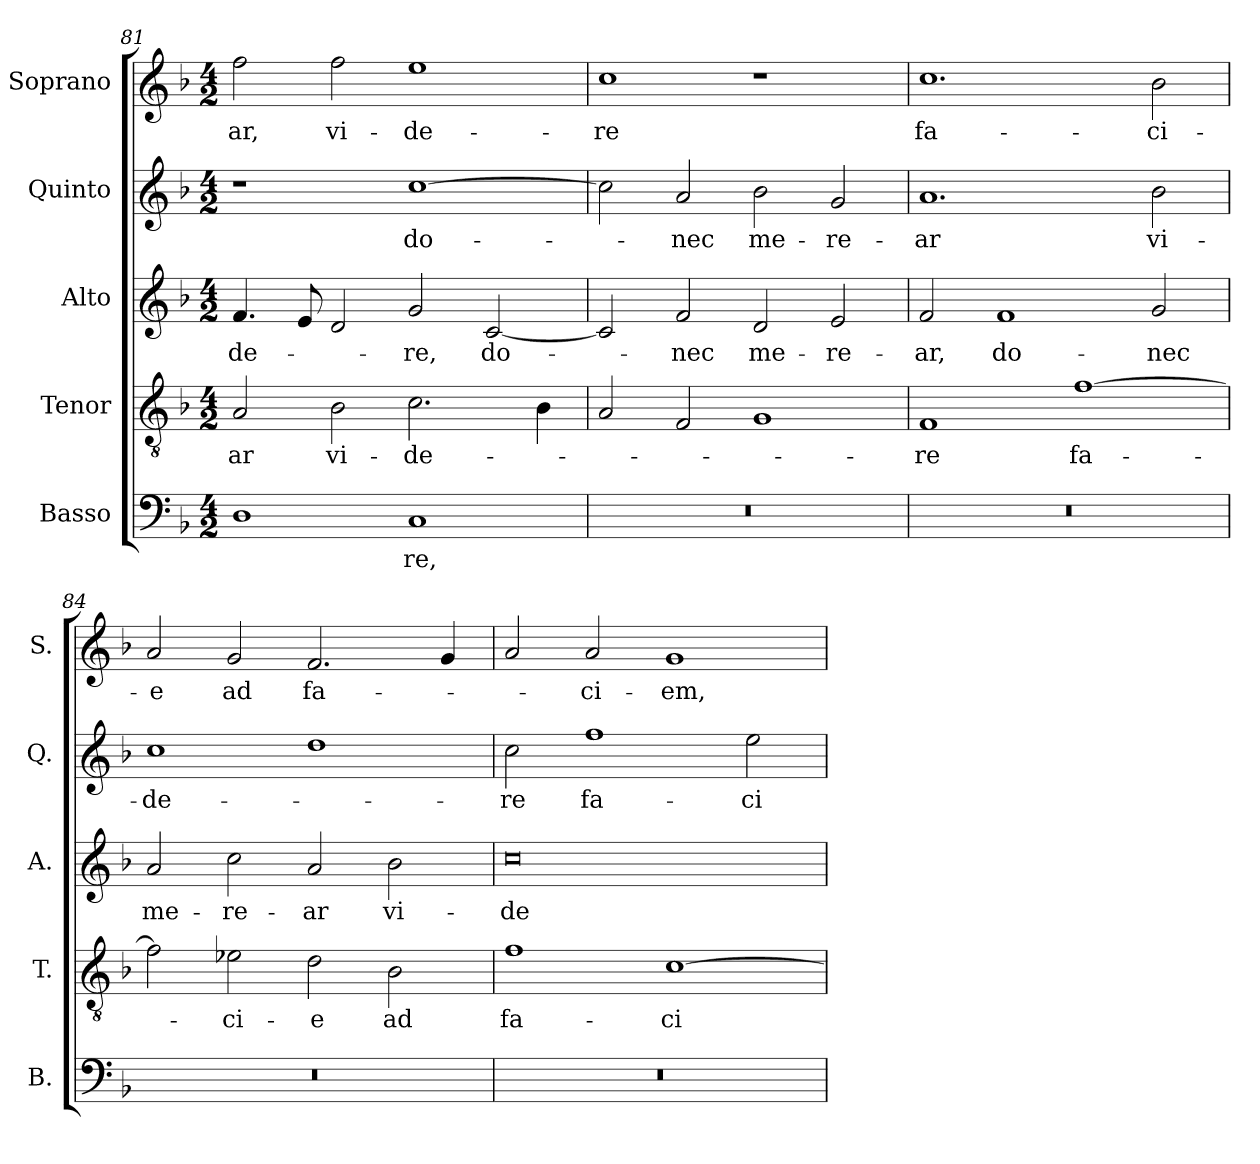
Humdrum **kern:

**kern	**text	**kern	**text	**kern	**text	**kern	**text	**kern	**text
*part5	*part5	*part4	*part4	*part3	*part3	*part2	*part2	*part1	*part1
*staff5	*staff5	*staff4	*staff4	*staff3	*staff3	*staff2	*staff2	*staff1	*staff1
*I"Basso	*	*I"Tenor	*	*I"Alto	*	*I"Quinto	*	*I"Soprano	*
*I'B.	*	*I'T.	*	*I'A.	*	*I'Q.	*	*I'S.	*
*clefF4	*	*clefGv2	*	*clefG2	*	*clefG2	*	*clefG2	*
*	*	*ITrd7c12	*	*	*	*	*	*	*
*k[b-]	*	*k[b-]	*	*k[b-]	*	*k[b-]	*	*k[b-]	*
*F:	*	*F:	*	*F:	*	*F:	*	*F:	*
*M4/2	*	*M4/2	*	*M4/2	*	*M4/2	*	*M4/2	*
=81	=81	=81	=81	=81	=81	=81	=81	=81	=81
!	!	!	!LO:LY:b:color=#000000	!	!	!	!	!	!
!	!	!	!	!	!LO:LY:b:color=#000000	!	!	!	!
!	!	!	!	!	!	!	!	!	!LO:LY:b:color=#000000
1Di	.	2AAi/	-ar	4.fi/	-de-	1r	.	2ffi\	-ar,
.	.	.	.	8ei/	.	.	.	.	.
!	!	!	!LO:LY:b:color=#000000	!	!	!	!	!	!
!	!	!	!	!	!	!	!	!	!LO:LY:b:color=#000000
.	.	2BB-i\	vi-	2di/	.	.	.	2ffi\	vi-
!	!LO:LY:b:color=#000000	!	!	!	!	!	!	!	!
!	!	!	!LO:LY:b:color=#000000	!	!	!	!	!	!
!	!	!	!	!	!LO:LY:b:color=#000000	!	!	!	!
!	!	!	!	!	!	!	!LO:LY:b:color=#000000	!	!
!	!	!	!	!	!	!	!	!	!LO:LY:b:color=#000000
1Ci	-re,	2.Ci\	-de-	2gi/	-re,	[1cci	do-	1eei	-de-
!	!	!	!	!	!LO:LY:b:color=#000000	!	!	!	!
.	.	.	.	[2ci/	do-	.	.	.	.
.	.	4BB-i\	.	.	.	.	.	.	.
=82	=82	=82	=82	=82	=82	=82	=82	=82	=82
!LO:N:vis=1	!	!	!	!	!	!	!	!	!
!	!	!	!	!	!	!	!	!	!LO:LY:b:color=#000000
0r	.	2AAi/	.	2ci/]	.	2cci\]	.	1cci	-re
!	!	!	!	!	!LO:LY:b:color=#000000	!	!	!	!
!	!	!	!	!	!	!	!LO:LY:b:color=#000000	!	!
.	.	2FFi/	.	2fi/	-nec	2ai/	-nec	.	.
!	!	!	!	!	!LO:LY:b:color=#000000	!	!	!	!
!	!	!	!	!	!	!	!LO:LY:b:color=#000000	!	!
.	.	1GGi	.	2di/	me-	2b-i\	me-	1r	.
!	!	!	!	!	!LO:LY:b:color=#000000	!	!	!	!
!	!	!	!	!	!	!	!LO:LY:b:color=#000000	!	!
.	.	.	.	2ei/	-re-	2gi/	-re-	.	.
=83	=83	=83	=83	=83	=83	=83	=83	=83	=83
!LO:N:vis=1	!	!	!	!	!	!	!	!	!
!	!	!	!LO:LY:b:color=#000000	!	!	!	!	!	!
!	!	!	!	!	!LO:LY:b:color=#000000	!	!	!	!
!	!	!	!	!	!	!	!LO:LY:b:color=#000000	!	!
!	!	!	!	!	!	!	!	!	!LO:LY:b:color=#000000
0r	.	1FFi	-re	2fi/	-ar,	1.ai	-ar	1.cci	fa-
!	!	!	!	!	!LO:LY:b:color=#000000	!	!	!	!
.	.	.	.	1fi	do-	.	.	.	.
!	!	!	!LO:LY:b:color=#000000	!	!	!	!	!	!
.	.	[1Fi	fa-	.	.	.	.	.	.
!	!	!	!	!	!LO:LY:b:color=#000000	!	!	!	!
!	!	!	!	!	!	!	!LO:LY:b:color=#000000	!	!
!	!	!	!	!	!	!	!	!	!LO:LY:b:color=#000000
.	.	.	.	2gi/	-nec	2b-i\	vi-	2b-i\	-ci-
!!LO:PB:g=z
=84	=84	=84	=84	=84	=84	=84	=84	=84	=84
!LO:N:vis=1	!	!	!	!	!	!	!	!	!
!	!	!	!	!	!LO:LY:b:color=#000000	!	!	!	!
!	!	!	!	!	!	!	!LO:LY:b:color=#000000	!	!
!	!	!	!	!	!	!	!	!	!LO:LY:b:color=#000000
0r	.	2Fi\]	.	2ai/	me-	1cci	-de-	2ai/	-e
!	!	!	!LO:LY:b:color=#000000	!	!	!	!	!	!
!	!	!	!	!	!LO:LY:b:color=#000000	!	!	!	!
!	!	!	!	!	!	!	!	!	!LO:LY:b:color=#000000
.	.	2E-Xi\	-ci-	2cci\	-re-	.	.	2gi/	ad
!	!	!	!LO:LY:b:color=#000000	!	!	!	!	!	!
!	!	!	!	!	!LO:LY:b:color=#000000	!	!	!	!
!	!	!	!	!	!	!	!	!	!LO:LY:b:color=#000000
.	.	2Di\	-e	2ai/	-ar	1ddi	.	2.fi/	fa-
!	!	!	!LO:LY:b:color=#000000	!	!	!	!	!	!
!	!	!	!	!	!LO:LY:b:color=#000000	!	!	!	!
.	.	2BB-i\	ad	2b-i\	vi-	.	.	.	.
.	.	.	.	.	.	.	.	4gi/	.
=85	=85	=85	=85	=85	=85	=85	=85	=85	=85
!LO:N:vis=1	!	!	!	!	!	!	!	!	!
!	!	!	!LO:LY:b:color=#000000	!	!	!	!	!	!
!	!	!	!	!	!LO:LY:b:color=#000000	!	!	!	!
!	!	!	!	!	!	!	!LO:LY:b:color=#000000	!	!
0r	.	1Fi	fa-	0cci	-de-	2cci\	-re	2ai/	.
!	!	!	!	!	!	!	!LO:LY:b:color=#000000	!	!
!	!	!	!	!	!	!	!	!	!LO:LY:b:color=#000000
.	.	.	.	.	.	1ffi	fa-	2ai/	-ci-
!	!	!	!LO:LY:b:color=#000000	!	!	!	!	!	!
!	!	!	!	!	!	!	!	!	!LO:LY:b:color=#000000
.	.	[1Ci	-ci-	.	.	.	.	1gi	-em,
!	!	!	!	!	!	!	!LO:LY:b:color=#000000	!	!
.	.	.	.	.	.	2eei\	-ci-	.	.
=	=	=	=	=	=	=	=	=	=
*-	*-	*-	*-	*-	*-	*-	*-	*-	*-
